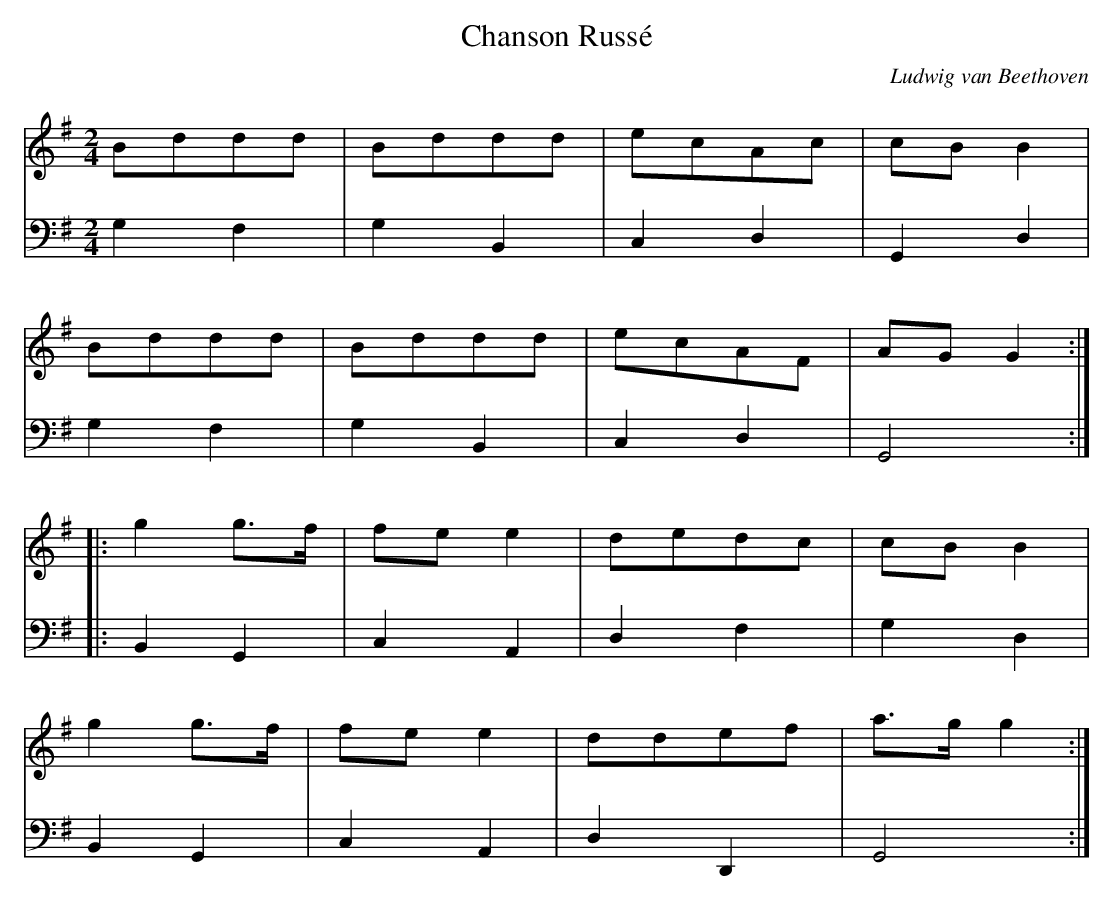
X:1
T:Chanson Russé
C:Ludwig van Beethoven
V:1 Program 1 0 %Piano
V:2 Program 1 0 bass %Piano
M:2/4
L:1/8
K:G
V:1
Bddd|Bddd|ecAc|cBB2|
V:2
G,2F,2|G,2B,,2|C,2D,2|G,,2D,2|
V:1
Bddd|Bddd|ecAF|AGG2:|
V:2
G,2F,2|G,2B,,2|C,2D,2|G,,4:|
V:1
|:g2g>f|fee2|dedc|cBB2|
V:2
|:B,,2G,,2|C,2A,,2|D,2F,2|G,2D,2|
V:1
g2g>f|fee2|ddef|a>gg2:|
V:2
B,,2G,,2|C,2A,,2|D,2D,,2|G,,4:|
